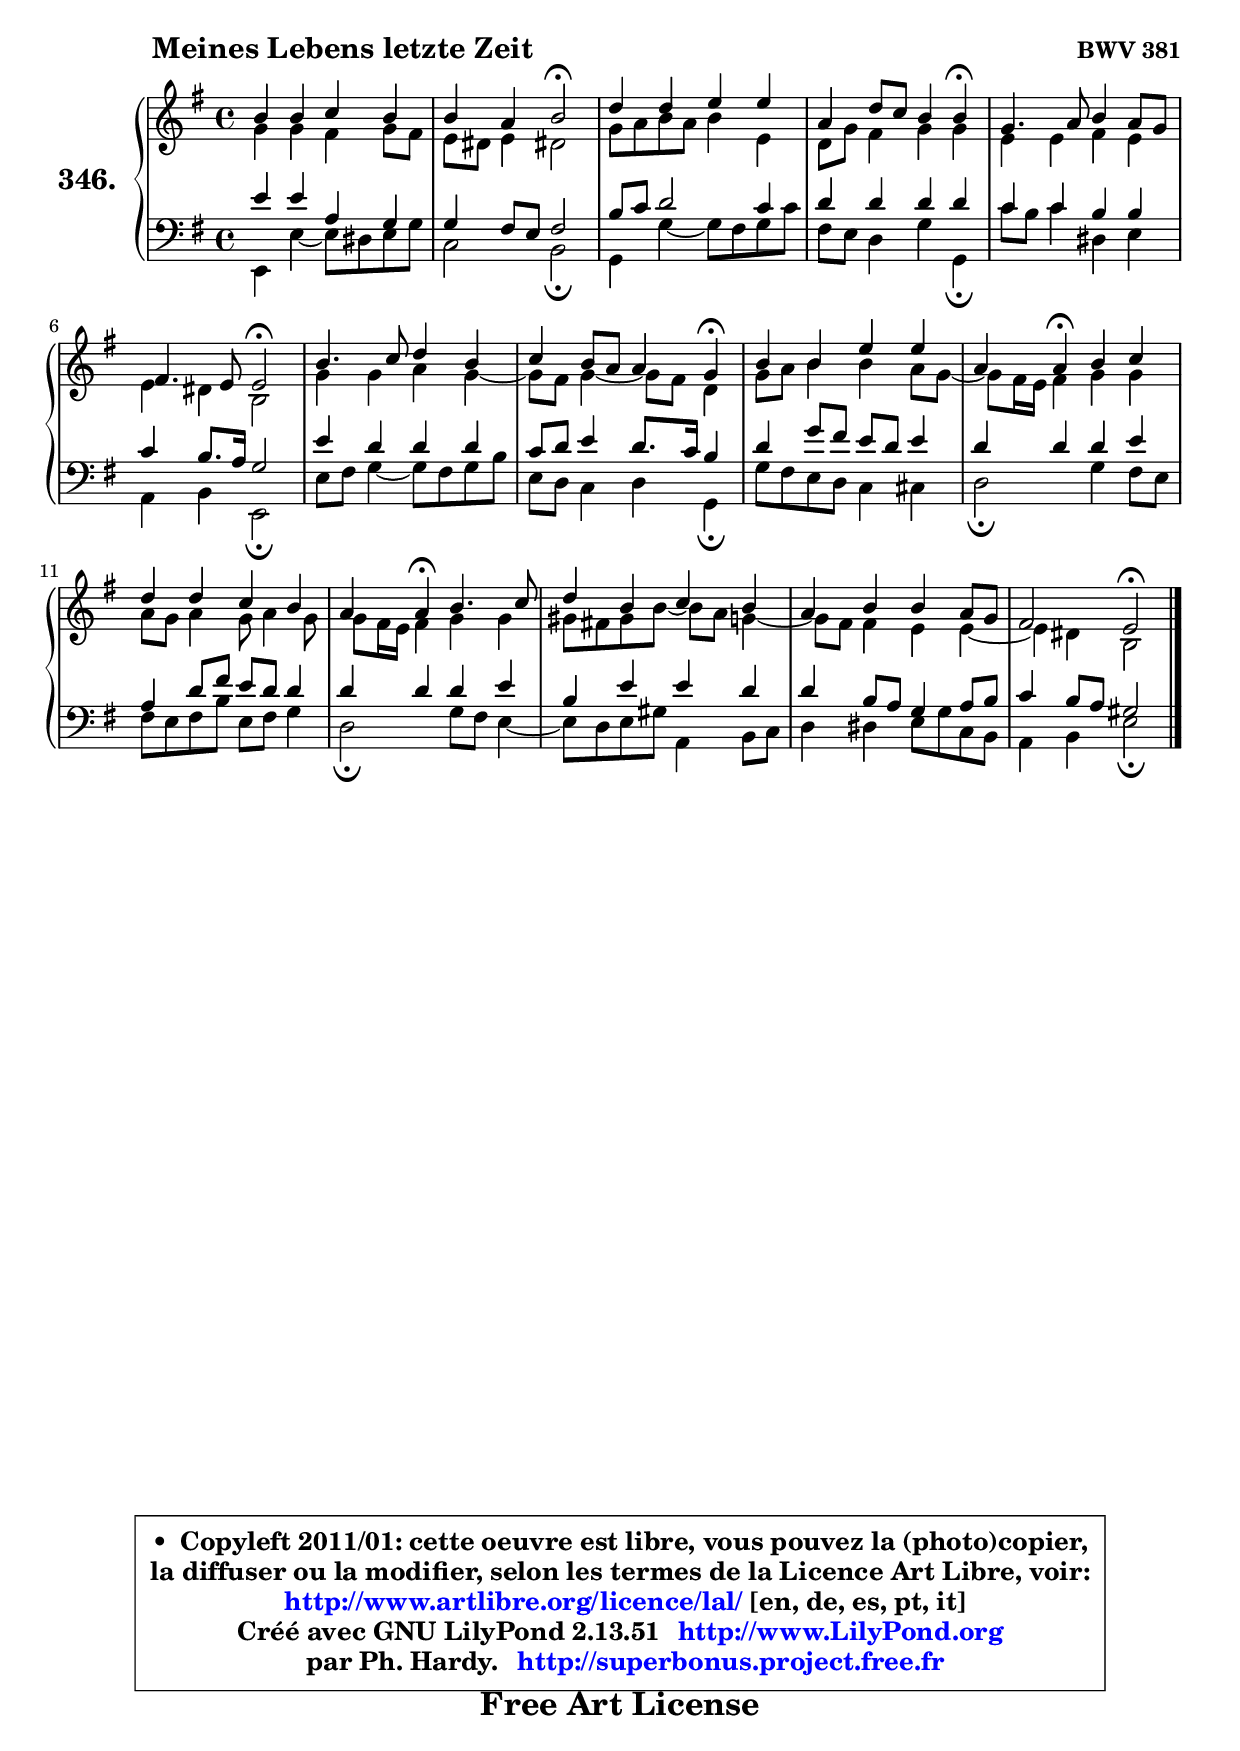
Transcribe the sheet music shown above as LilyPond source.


\version "2.13.51"

    \paper {
%	system-system-spacing #'padding = #0.1
%	score-system-spacing #'padding = #0.1
%	ragged-bottom = ##f
%	ragged-last-bottom = ##f
	}

    \header {
      opus = \markup { \bold "BWV 381" }
      piece = \markup { \hspace #9 \fontsize #2 \bold "Meines Lebens letzte Zeit" }
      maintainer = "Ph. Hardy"
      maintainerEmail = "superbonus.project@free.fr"
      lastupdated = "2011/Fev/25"
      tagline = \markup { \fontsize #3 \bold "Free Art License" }
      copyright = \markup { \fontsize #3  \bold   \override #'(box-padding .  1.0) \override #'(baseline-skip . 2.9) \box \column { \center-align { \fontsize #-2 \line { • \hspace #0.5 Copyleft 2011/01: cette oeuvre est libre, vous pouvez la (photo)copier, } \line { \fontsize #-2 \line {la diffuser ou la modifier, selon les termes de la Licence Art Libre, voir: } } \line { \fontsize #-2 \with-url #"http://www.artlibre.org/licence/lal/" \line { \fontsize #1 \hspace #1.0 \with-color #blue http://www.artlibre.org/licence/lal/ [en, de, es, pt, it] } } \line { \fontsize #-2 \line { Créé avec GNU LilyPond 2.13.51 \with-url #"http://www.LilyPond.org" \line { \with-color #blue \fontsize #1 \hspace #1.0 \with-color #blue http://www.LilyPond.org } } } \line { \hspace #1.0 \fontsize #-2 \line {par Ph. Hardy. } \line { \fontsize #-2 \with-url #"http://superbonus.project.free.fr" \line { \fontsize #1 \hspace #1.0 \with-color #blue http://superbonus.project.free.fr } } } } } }

	  }

  guidemidi = {
        R1 |
        r2 \tempo 4 = 34 r2 \tempo 4 = 78 |
        R1 |
        r2. \tempo 4 = 30 r4 \tempo 4 = 78 |
        R1 |
        r2 \tempo 4 = 34 r2 \tempo 4 = 78 |
        R1 |
        r2. \tempo 4 = 30 r4 \tempo 4 = 78 |
        R1 |
        r4 \tempo 4 = 30 r4 \tempo 4 = 78 r2 |
        R1 |
        r4 \tempo 4 = 30 r4 \tempo 4 = 78 r2 |
        R1 |
        R1 |
        r2 \tempo 4 = 34 r2 |
	}

  upper = {
	\time 4/4
	\key e \minor
	\clef treble
	\voiceOne
	<< { 
	% SOPRANO
	\set Voice.midiInstrument = "acoustic grand"
	\relative c'' {
        b4 b c b |
        b4 a b2\fermata |
        d4 d e e |
        a,4 d8 c b4 b\fermata |
        g4. a8 b4 a8 g |
        fis4. e8 e2\fermata |
        b'4. c8 d4 b |
        c4 b8 a a4 g\fermata |
        b4 b e e |
        a,4 a\fermata b4 c |
        d4 d c b |
        a4 a\fermata b4. c8 |
        d4 b c b |
        a4 b b a8 g |
        fis2 e\fermata |
        \bar "|."
	} % fin de relative
	}

	\context Voice="1" { \voiceTwo 
	% ALTO
	\set Voice.midiInstrument = "acoustic grand"
	\relative c'' {
        g4 g fis g8 fis |
        e8 dis e4 dis!2 |
        g8 a b a b4 e, |
        d8 g fis4 g g |
        e4 e fis e |
        e4 dis b2 |
        g'4 g a g ~ |
	g8 fis8 g4 ~ g8 fis d4 |
        g8 a b4 b a8 g ~ |
	g8 fis16 e fis4 g g |
        a8 g a4 g8 a4 g8 |
        g8 fis16 e fis4 g g |
        gis8 fis! gis b8 ~ b a8 g4 ~ |
	g8 fis8 fis4 e e ~ |
	e4 dis4 b2 |
        \bar "|."
	} % fin de relative
	\oneVoice
	} >>
	}

    lower = {
	\time 4/4
	\key e \minor
	\clef bass
	\voiceOne
	<< { 
	% TENOR
	\set Voice.midiInstrument = "acoustic grand"
	\relative c' {
        e4 e a, g |
        g4 fis8 e fis2 |
        b8 c d2 c4 |
        d4 d d d |
        c4 c b b |
        c4 b8. a16 g2 |
        e'4 d d d |
        c8 d e4 d8. c16 b4 |
        d4 g8 fis e d e4 |
        d4 d d e |
        a,4 d8 fis e d d4 |
        d4 d d e |
        b4 e e d |
        d4 b8 a g4 a8 b |
        c4 b8 a gis2 |
        \bar "|."
	} % fin de relative
	}
	\context Voice="1" { \voiceTwo 
	% BASS
	\set Voice.midiInstrument = "acoustic grand"
	\relative c, {
        e4 e' ~ e8 dis e g8 |
        c,2 b2\fermata |
        g4 g' ~ g8 fis g c |
        fis,8 e d4 g g,4\fermata |
        c'8 b c4 dis, e |
        a,4 b e,2\fermata |
        e'8 fis g4 ~ g8 fis g b |
        e,8 d c4 d g,\fermata |
        g'8 fis e d c4 cis |
        d2\fermata g4 fis8 e |
        fis8 e fis b e, fis g4 |
        d2\fermata g8 fis e4 ~ |
	e8 d8 e gis a,4 b8 c |
        d4 dis e8 g8 c, b |
        a4 b e2\fermata |
        \bar "|."
	} % fin de relative
	\oneVoice
	} >>
	}


    \score { 

	\new PianoStaff <<
	\set PianoStaff.instrumentName = \markup { \bold \huge "346." }
	\new Staff = "upper" \upper
	\new Staff = "lower" \lower
	>>

    \layout {
%	ragged-last = ##f
	   }

         } % fin de score

  \score {
    \unfoldRepeats { << \guidemidi \upper \lower >> }
    \midi {
    \context {
     \Staff
      \remove "Staff_performer"
               }

     \context {
      \Voice
       \consists "Staff_performer"
                }

     \context { 
      \Score
      tempoWholesPerMinute = #(ly:make-moment 78 4)
		}
	    }
	}

